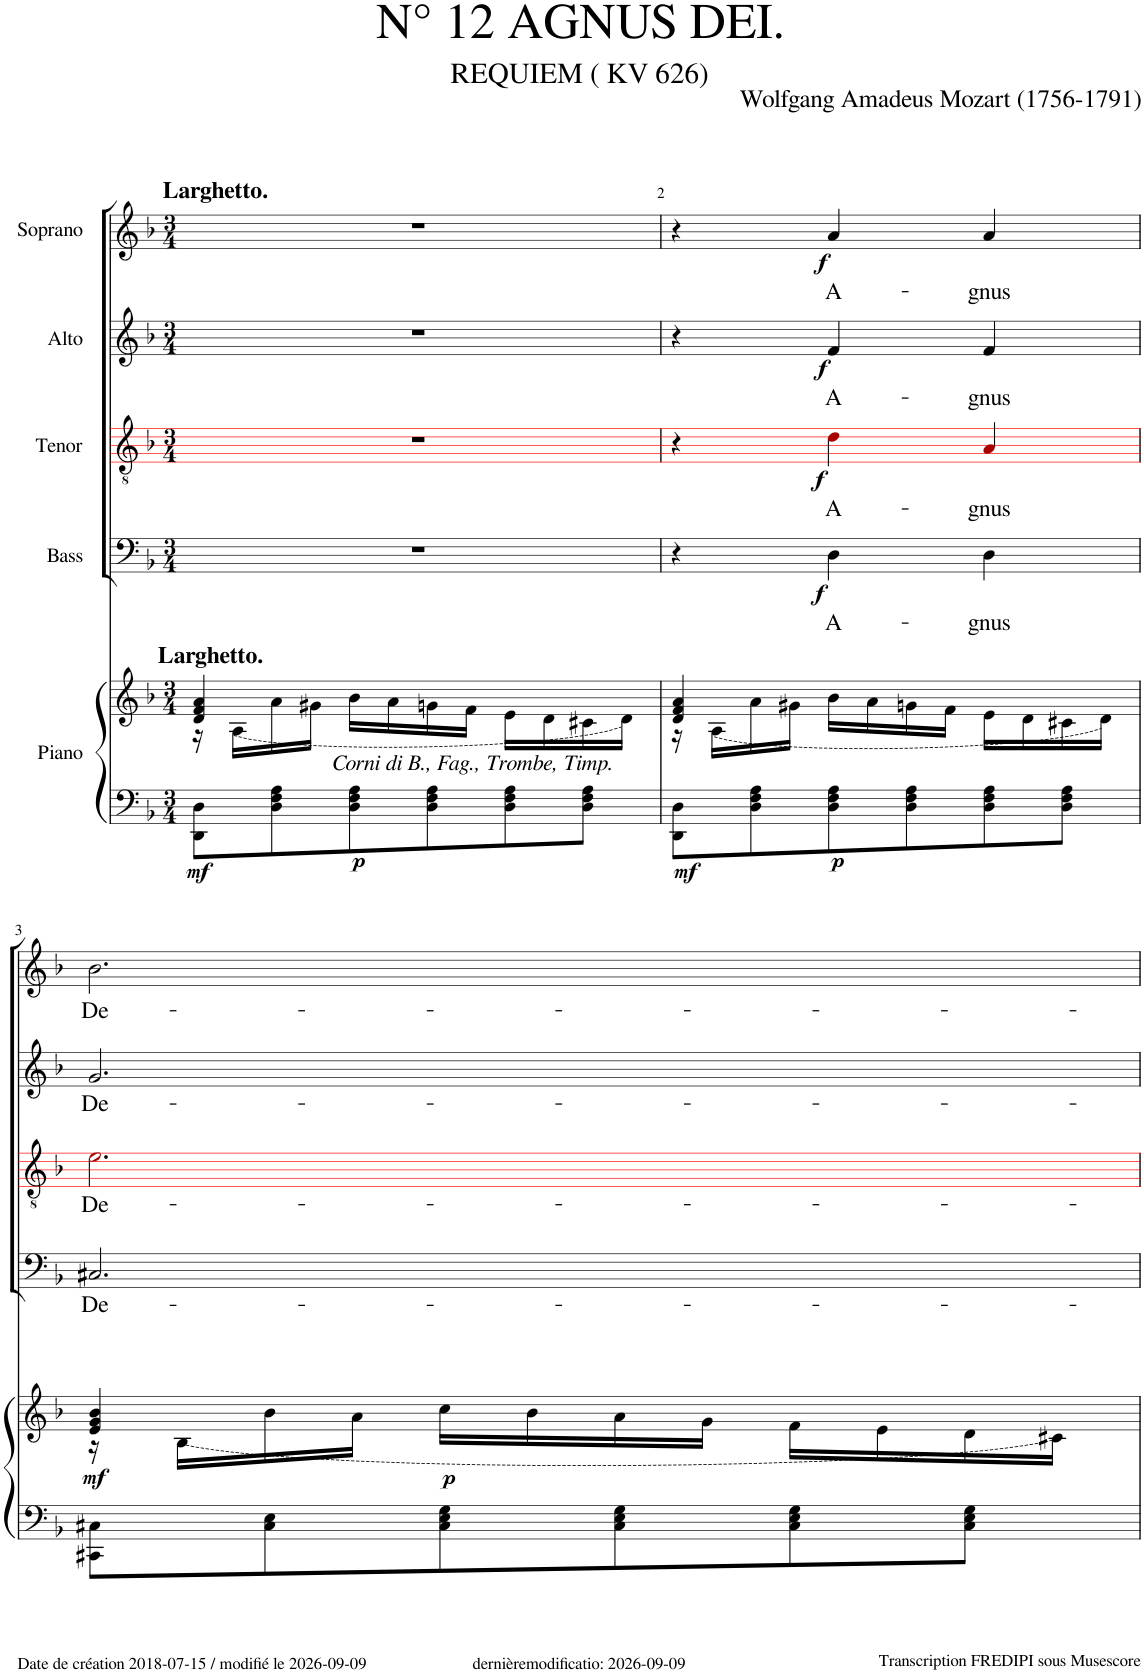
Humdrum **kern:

**kern	**kern	**dynam	**kern	**text	**dynam	**kern	**text	**dynam	**kern	**text	**dynam	**kern	**text	**dynam
*part5	*part5	*part5	*part4	*part4	*part4	*part3	*part3	*part3	*part2	*part2	*part2	*part1	*part1	*part1
*staff6	*staff5	*staff5/6	*staff4	*staff4	*staff4	*staff3	*staff3	*staff3	*staff2	*staff2	*staff2	*staff1	*staff1	*staff1
*I"Piano	*	*	*I"Bass	*	*	*I"Tenor	*	*	*I"Alto	*	*	*I"Soprano	*	*
*I'Pno	*	*	*	*	*	*	*	*	*	*	*	*	*	*
*	*	*	*	*	*	*stria5	*	*	*	*	*	*	*	*
*clefF4	*clefG2	*	*clefF4	*	*	*clefGv2	*	*	*clefG2	*	*	*clefG2	*	*
*	*	*	*	*	*	*ITrd8c14	*	*	*	*	*	*	*	*
*k[b-]	*k[b-]	*	*k[b-]	*	*	*k[b-]	*	*	*k[b-]	*	*	*k[b-]	*	*
*M3/4	*M3/4	*	*M3/4	*	*	*M3/4	*	*	*M3/4	*	*	*M3/4	*	*
=1	=1	=1	=1	=1	=1	=1	=1	=1	=1	=1	=1	=1	=1	=1
*	*^	*	*	*	*	*	*	*	*	*	*	*	*	*
!	!LO:TX:a:B:t=Larghetto.	!	!	!	!	!	!	!	!	!	!	!	!	!	!
!	!	!	!LO:DY:b=2	!	!	!	!	!	!	!	!	!	!	!	!
8DD\ 8D\L	4d/ 4f/ 4a/	16r	mf	2.r	.	.	2.r	.	.	2.r	.	.	2.r	.	.
.	.	(16A\LL	.	.	.	.	.	.	.	.	.	.	.	.	.
8D\ 8F\ 8A\	.	16a\	.	.	.	.	.	.	.	.	.	.	.	.	.
.	.	16g#X\JJ	.	.	.	.	.	.	.	.	.	.	.	.	.
!	!LO:TX:b:i:t=Corni di B., Fag., Trombe, Timp.	!	!	!	!	!	!	!	!	!	!	!	!	!	!
!	!	!	!LO:DY:b=2	!	!	!	!	!	!	!	!	!	!	!	!
8D\ 8F\ 8A\	2ryy	16b-\LL	p	.	.	.	.	.	.	.	.	.	.	.	.
.	.	16a\	.	.	.	.	.	.	.	.	.	.	.	.	.
8D\ 8F\ 8A\	.	16gn\	.	.	.	.	.	.	.	.	.	.	.	.	.
.	.	16f\JJ	.	.	.	.	.	.	.	.	.	.	.	.	.
8D\ 8F\ 8A\	.	16e\LL	.	.	.	.	.	.	.	.	.	.	.	.	.
.	.	16d\	.	.	.	.	.	.	.	.	.	.	.	.	.
8D\ 8F\ 8A\J	.	16c#X\	.	.	.	.	.	.	.	.	.	.	.	.	.
.	.	16d\JJ)	.	.	.	.	.	.	.	.	.	.	.	.	.
=2	=2	=2	=2	=2	=2	=2	=2	=2	=2	=2	=2	=2	=2	=2	=2
!	!	!	!LO:DY:b=2	!	!	!	!	!	!	!	!	!	!	!	!
8DD\ 8D\L	4d/ 4f/ 4a/	16r	mf	4r	.	.	4r	.	.	4r	.	.	4r	.	.
.	.	(16A\LL	.	.	.	.	.	.	.	.	.	.	.	.	.
8D\ 8F\ 8A\	.	16a\	.	.	.	.	.	.	.	.	.	.	.	.	.
.	.	16g#X\JJ	.	.	.	.	.	.	.	.	.	.	.	.	.
!	!	!	!LO:DY:b=2	!	!LO:LY:b	!LO:DY:b	!	!LO:LY:b	!LO:DY:b	!	!LO:LY:b	!LO:DY:b	!	!LO:LY:b	!LO:DY:b
8D\ 8F\ 8A\	2ryy	16b-\LL	p	4D!\	A-	f	4d!i\	A-	f	4f!/	A-	f	4a!/	A-	f
.	.	16a\	.	.	.	.	.	.	.	.	.	.	.	.	.
8D\ 8F\ 8A\	.	16gn\	.	.	.	.	.	.	.	.	.	.	.	.	.
.	.	16f\JJ	.	.	.	.	.	.	.	.	.	.	.	.	.
!	!	!	!	!	!LO:LY:b	!	!	!LO:LY:b	!	!	!LO:LY:b	!	!	!LO:LY:b	!
8D\ 8F\ 8A\	.	16e\LL	.	4D!\	-gnus	.	4A!i/	-gnus	.	4f!/	-gnus	.	4a!/	-gnus	.
.	.	16d\	.	.	.	.	.	.	.	.	.	.	.	.	.
8D\ 8F\ 8A\J	.	16c#X\	.	.	.	.	.	.	.	.	.	.	.	.	.
.	.	16d\JJ)	.	.	.	.	.	.	.	.	.	.	.	.	.
!!LO:LB:g=z
=3	=3	=3	=3	=3	=3	=3	=3	=3	=3	=3	=3	=3	=3	=3	=3
!	!	!	!LO:DY:a=2	!	!LO:LY:b	!	!	!LO:LY:b	!	!	!LO:LY:b	!	!	!LO:LY:b	!
8CC#X\ 8C#X\L	4e/ 4g/ 4b-/	16r	mf	2.C#X!/	De-	.	2.e!i\	De-	.	2.g!/	De-	.	2.b-!\	De-	.
.	.	(16B-\LL	.	.	.	.	.	.	.	.	.	.	.	.	.
8C#\ 8E\	.	16b-\	.	.	.	.	.	.	.	.	.	.	.	.	.
.	.	16a\JJ	.	.	.	.	.	.	.	.	.	.	.	.	.
!	!	!	!LO:DY:a=2	!	!	!	!	!	!	!	!	!	!	!	!
8C#\ 8E\ 8G\	2ryy	16cc\LL	p	.	.	.	.	.	.	.	.	.	.	.	.
.	.	16b-\	.	.	.	.	.	.	.	.	.	.	.	.	.
8C#\ 8E\ 8G\	.	16a\	.	.	.	.	.	.	.	.	.	.	.	.	.
.	.	16g\JJ	.	.	.	.	.	.	.	.	.	.	.	.	.
8C#\ 8E\ 8G\	.	16f\LL	.	.	.	.	.	.	.	.	.	.	.	.	.
.	.	16e\	.	.	.	.	.	.	.	.	.	.	.	.	.
8C#\ 8E\ 8G\J	.	16d\	.	.	.	.	.	.	.	.	.	.	.	.	.
.	.	16c#X\JJ)	.	.	.	.	.	.	.	.	.	.	.	.	.
*	*v	*v	*	*	*	*	*	*	*	*	*	*	*	*	*
=	=	=	=	=	=	=	=	=	=	=	=	=	=	=
*-	*-	*-	*-	*-	*-	*-	*-	*-	*-	*-	*-	*-	*-	*-
